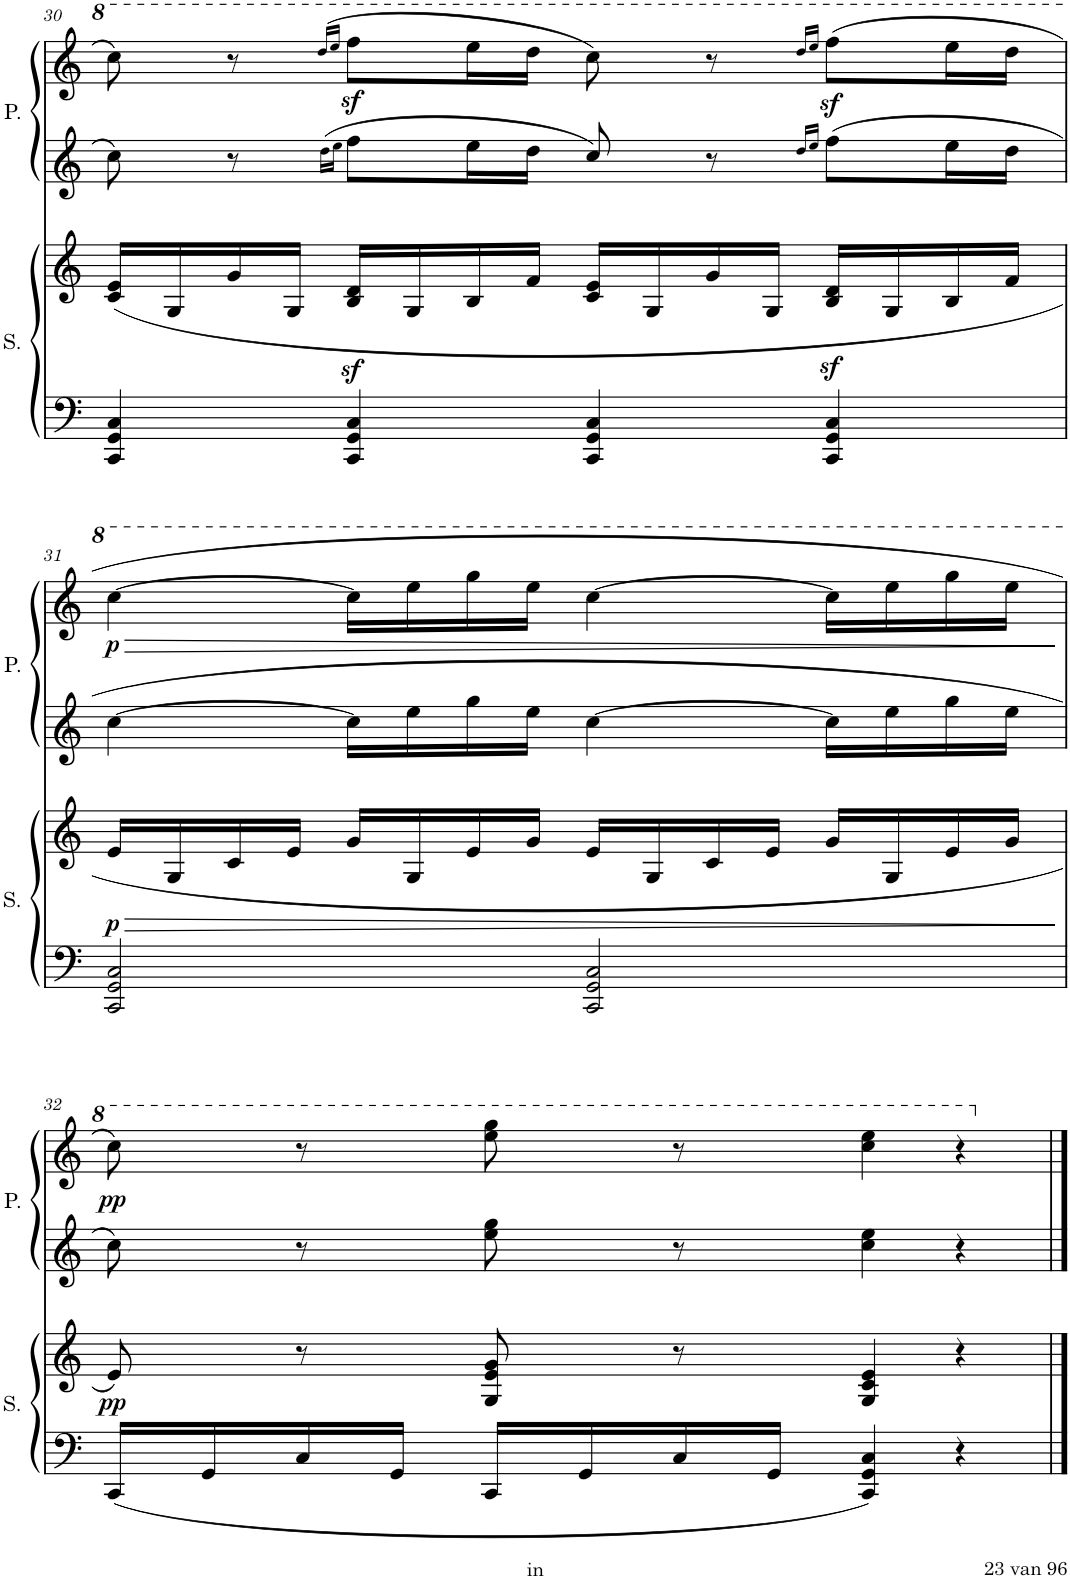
**kern	**kern	**dynam	**kern	**kern	**dynam
*part2	*part2	*part2	*part1	*part1	*part1
*staff4	*staff3	*staff3/4	*staff2	*staff1	*staff1/2
*I"Secondo	*	*	*I"Primo	*	*
*I'S.	*	*	*I'P.	*	*
!!LO:PB:g=z
*clefF4	*clefG2	*	*clefG2	*clefG2	*
*k[]	*k[]	*	*k[]	*k[]	*
*M4/4	*M4/4	*	*M4/4	*M4/4	*
*met(c)	*met(c)	*	*met(c)	*met(c)	*
=30	=30	=30	=30	=30	=30
4CC/ 4GG/ 4C/	(16c/ 16e/LL	.	8cc\	8ccc\	.
.	16G/	.	.	.	.
.	16g/	.	8r	8r	.
.	16G/JJ	.	.	.	.
.	.	.	16qdd\LL	(>16qddd/LL	.
.	.	.	16qee\JJ	16qeee/JJ	.
4CC/ 4GG/ 4C/	16B/z< 16d/z<LL	.	8ff\L	8fffz<\L	.
.	16G/	.	.	.	.
.	16B/	.	16ee\L	16eee\L	.
.	16f/JJ	.	16dd\JJ	16ddd\JJ	.
4CC/ 4GG/ 4C/	16c/ 16e/LL	.	8cc/	8ccc\)	.
.	16G/	.	.	.	.
.	16g/	.	8r	8r	.
.	16G/JJ	.	.	.	.
.	.	.	16qdd/LL	16qddd/LL	.
.	.	.	16qee/JJ	16qeee/JJ	.
4CC/ 4GG/ 4C/	16B/z< 16d/z<LL	.	8ff\L	(8fffz<\L	.
.	16G/	.	.	.	.
.	16B/	.	16ee\L	16eee\L	.
.	16f/JJ	.	16dd\JJ	16ddd\JJ	.
!!LO:LB:g=z
=31	=31	=31	=31	=31	=31
!	!	!LO:HP:b	!	!	!LO:HP:b
!	!	!LO:DY:n=1:b	!	!	!LO:DY:n=1:b
2CC/ 2GG/ 2C/	16e/LL	> p	[4cc\	[4ccc\	> p
.	16G/	.	.	.	.
.	16c/	.	.	.	.
.	16e/JJ	.	.	.	.
.	16g/LL	.	16cc\LL]	16ccc\LL]	.
.	16G/	.	16ee\	16eee\	.
.	16e/	.	16gg\	16ggg\	.
.	16g/JJ	.	16ee\JJ	16eee\JJ	.
2CC/ 2GG/ 2C/	16e/LL	.	[4cc\	[4ccc\	.
.	16G/	.	.	.	.
.	16c/	.	.	.	.
.	16e/JJ	.	.	.	.
.	16g/LL	.	16cc\LL]	16ccc\LL]	.
.	16G/	.	16ee\	16eee\	.
.	16e/	.	16gg\	16ggg\	.
.	16g/JJ	.	16ee\JJ	16eee\JJ	.
.	.	]	.	.	]
!!LO:LB:g=z
=32	=32	=32	=32	=32	=32
!	!	!LO:DY:b	!	!	!LO:DY:b
16CC/LL	8e/)	pp	8cc\	8ccc\)	pp
16GG/	.	.	.	.	.
16C/	8r	.	8r	8r	.
16GG/JJ	.	.	.	.	.
16CC/LL	8G/ 8e/ 8g/	.	8ee\ 8gg\	8eee\ 8ggg\	.
16GG/	.	.	.	.	.
16C/	8r	.	8r	8r	.
16GG/JJ	.	.	.	.	.
4CC/ 4GG/ 4C/	4G/ 4c/ 4e/	.	4cc\ 4ee\	4ccc\ 4eee\	.
4r	4r	.	4r	4r	.
==	==	==	==	==	==
*-	*-	*-	*-	*-	*-
